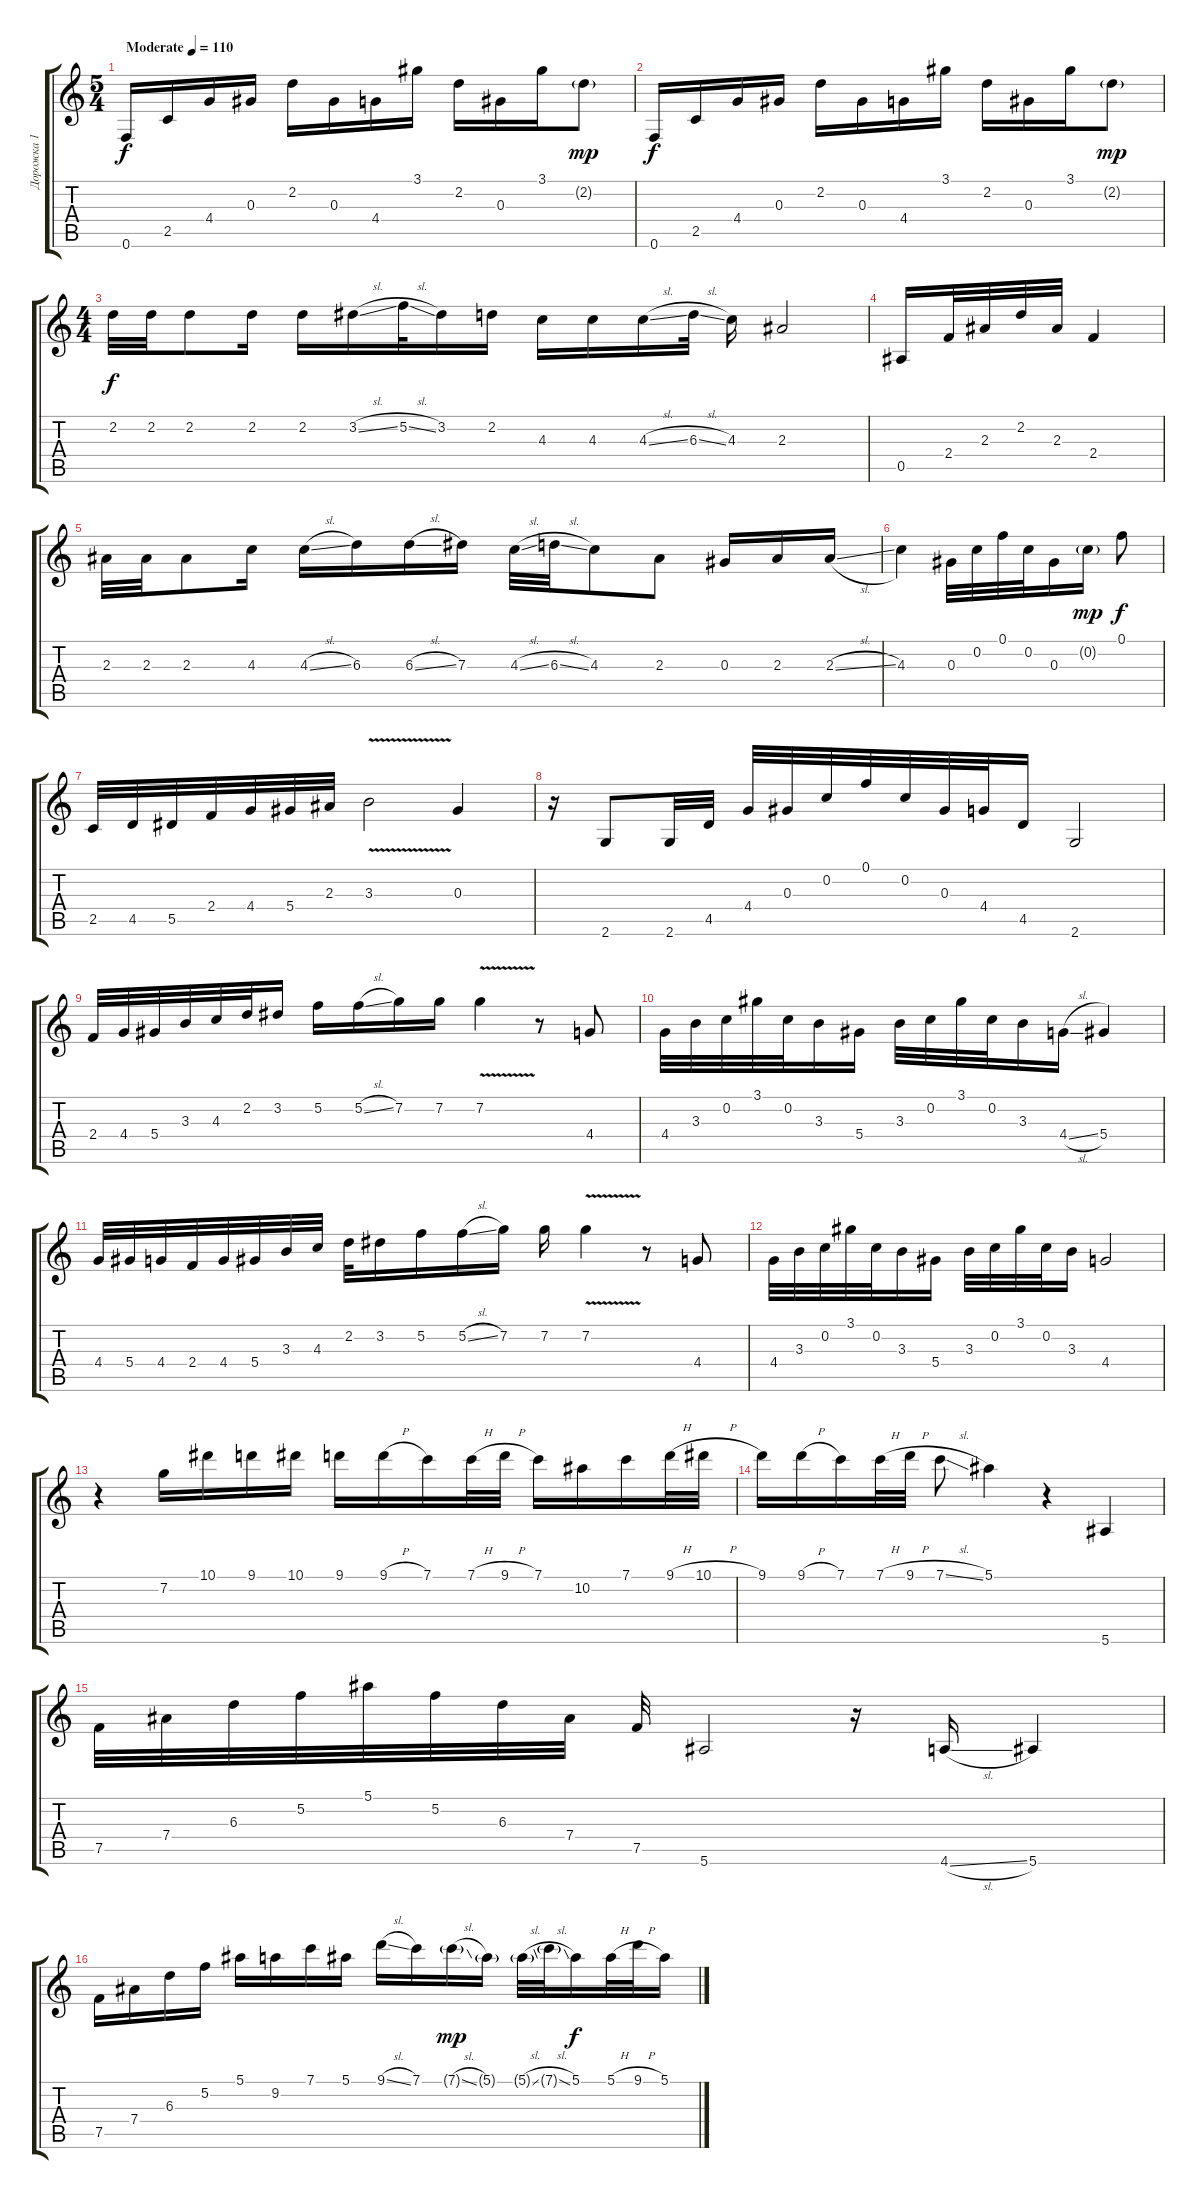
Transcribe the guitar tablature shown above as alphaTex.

\track ("Дорожка 1" "Дорожка 1") {instrument acousticguitarsteel}
\staff {score tabs}
\tuning (F4 C4 Ab3 Eb3 Bb2 F2) {hide}
\ts (5 4)
\tempo (110 "Moderate")
\clef g2
\ks c
0.6.16{dy f instrument acousticguitarsteel} 2.5.16 4.4.16 0.3.16 2.2.16 0.3.16 4.4.16 3.1.16 2.2.16 0.3.16 3.1.16 2.2{g}.8{dy mp} |
0.6.16{dy f} 2.5.16 4.4.16 0.3.16 2.2.16 0.3.16 4.4.16 3.1.16 2.2.16 0.3.16 3.1.16 2.2{g}.8{dy mp} |
\ts (4 4)
2.2.32{dy f} 2.2.32 2.2.8 2.2.16 2.2.16 3.2{sl}.16 5.2{sl}.32 3.2.16 2.2.16 4.3.16 4.3.16 4.3{sl}.16 6.3{sl}.32 4.3.16 2.3.2 |
0.5.16 2.4.32 2.3.32 2.2.32 2.3.32 2.4.4 |
2.3.32 2.3.32 2.3.8 4.3.16 4.3{sl}.16 6.3.16 6.3{sl}.16 7.3.16 4.3{sl}.32 6.3{sl}.32 4.3.8 2.3.8 0.3.16 2.3.16 2.3{sl}.16 |
4.3.4 0.3.32 0.2.32 0.1.32 0.2.32 0.3.16 0.2{g}.16{dy mp} 0.1.8{dy f} |
2.5.32 4.5.32 5.5.32 2.4.32 4.4.32 5.4.32 2.3.32 3.3{v}.2 0.3.4 |
r.16 2.6.8 2.6.32 4.5.32 4.4.32 0.3.32 0.2.32 0.1.32 0.2.32 0.3.32 4.4.32 4.5.16 2.6.2 |
2.4.32 4.4.32 5.4.32 3.3.32 4.3.32 2.2.32 3.2.16 5.2.16 5.2{sl}.16 7.2.16 7.2.16 7.2{v}.4 r.8 4.4.8 |
4.4.32 3.3.32 0.2.32 3.1.32 0.2.32 3.3.16 5.4.16 3.3.32 0.2.32 3.1.32 0.2.32 3.3.16 4.4{sl}.16 5.4.4 |
4.4.32 5.4.32 4.4.32 2.4.32 4.4.32 5.4.32 3.3.32 4.3.32 2.2.32 3.2.16 5.2.16 5.2{sl}.16 7.2.16 7.2.16 7.2{v}.4 r.8 4.4.8 |
4.4.32 3.3.32 0.2.32 3.1.32 0.2.32 3.3.16 5.4.16 3.3.32 0.2.32 3.1.32 0.2.32 3.3.16 4.4.2 |
r.4 7.2.16 10.1.16 9.1.16 10.1.16 9.1.16 9.1{h}.16 7.1.16 7.1{h}.32 9.1{h}.32 7.1.16 10.2.16 7.1.16 9.1{h}.32 10.1{h}.32 |
9.1.16 9.1{h}.16 7.1.16 7.1{h}.32 9.1{h}.32 7.1{sl}.8 5.1.4 r.4 5.6.4 |
7.5.32 7.4.32 6.3.32 5.2.32 5.1.32 5.2.32 6.3.32 7.4.32 7.5.32 5.6.2 r.16 4.6{sl}.16 5.6.4 |
7.5.16 7.4.16 6.3.16 5.2.16 5.1.16 9.2.16 7.1.16 5.1.16 9.1{sl}.16 7.1.16 7.1{sl g}.16{dy mp} 5.1{g}.16 5.1{sl g}.32 7.1{sl g}.32 5.1.16{dy f} 5.1{h}.32 9.1{h}.32 5.1.16
